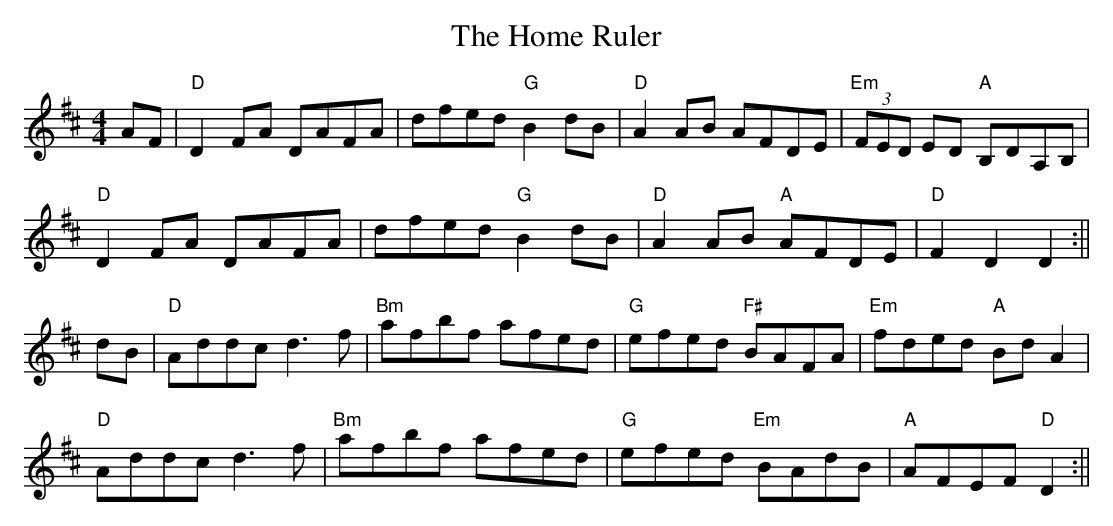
X:1
T: Home Ruler, The
M: 4/4
L: 1/8
K: Dmaj
AF| "D"D2FA DAFA| dfed "G"B2dB| "D"A2AB AFDE| "Em"(3FED ED "A"B,DA,B,|
"D"D2FA DAFA| dfed "G"B2dB| "D"A2AB "A"AFDE| "D"F2D2 D2 :||
dB| "D"Addc d3 f| "Bm"afbf afed| "G"efed "F#"BAFA| "Em"fded "A"BdA2|
"D"Addc d3 f| "Bm"afbf afed| "G"efed "Em"BAdB| "A"AFEF "D"D2:||
